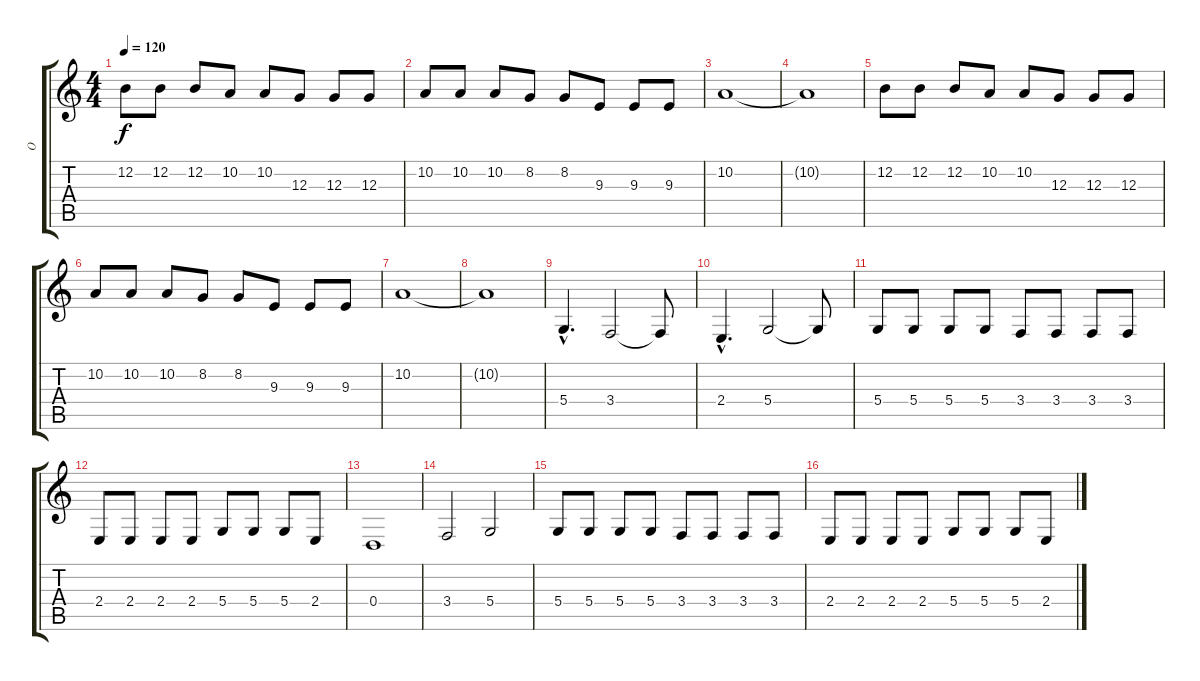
\track ("  O" "  O") {instrument fiddle}
\staff {score tabs}
\tuning (E4 B3 G3 D3 A2 E2) {hide}
\ts (4 4)
\tempo 120
\clef g2
\ks c
12.2.8{dy f} 12.2.8 12.2.8 10.2.8 10.2.8 12.3.8 12.3.8 12.3.8 |
10.2.8 10.2.8 10.2.8 8.2.8 8.2.8 9.3.8 9.3.8 9.3.8 |
10.2.1 |
10.2{t}.1 |
12.2.8 12.2.8 12.2.8 10.2.8 10.2.8 12.3.8 12.3.8 12.3.8 |
10.2.8 10.2.8 10.2.8 8.2.8 8.2.8 9.3.8 9.3.8 9.3.8 |
10.2.1 |
10.2{t}.1 |
5.4{hac}.4{d} 3.4.2 3.4{t}.8 |
2.4{hac}.4{d} 5.4.2 5.4{t}.8 |
5.4.8 5.4.8 5.4.8 5.4.8 3.4.8 3.4.8 3.4.8 3.4.8 |
2.4.8 2.4.8 2.4.8 2.4.8 5.4.8 5.4.8 5.4.8 2.4.8 |
0.4.1 |
3.4.2 5.4.2 |
5.4.8 5.4.8 5.4.8 5.4.8 3.4.8 3.4.8 3.4.8 3.4.8 |
2.4.8 2.4.8 2.4.8 2.4.8 5.4.8 5.4.8 5.4.8 2.4.8
